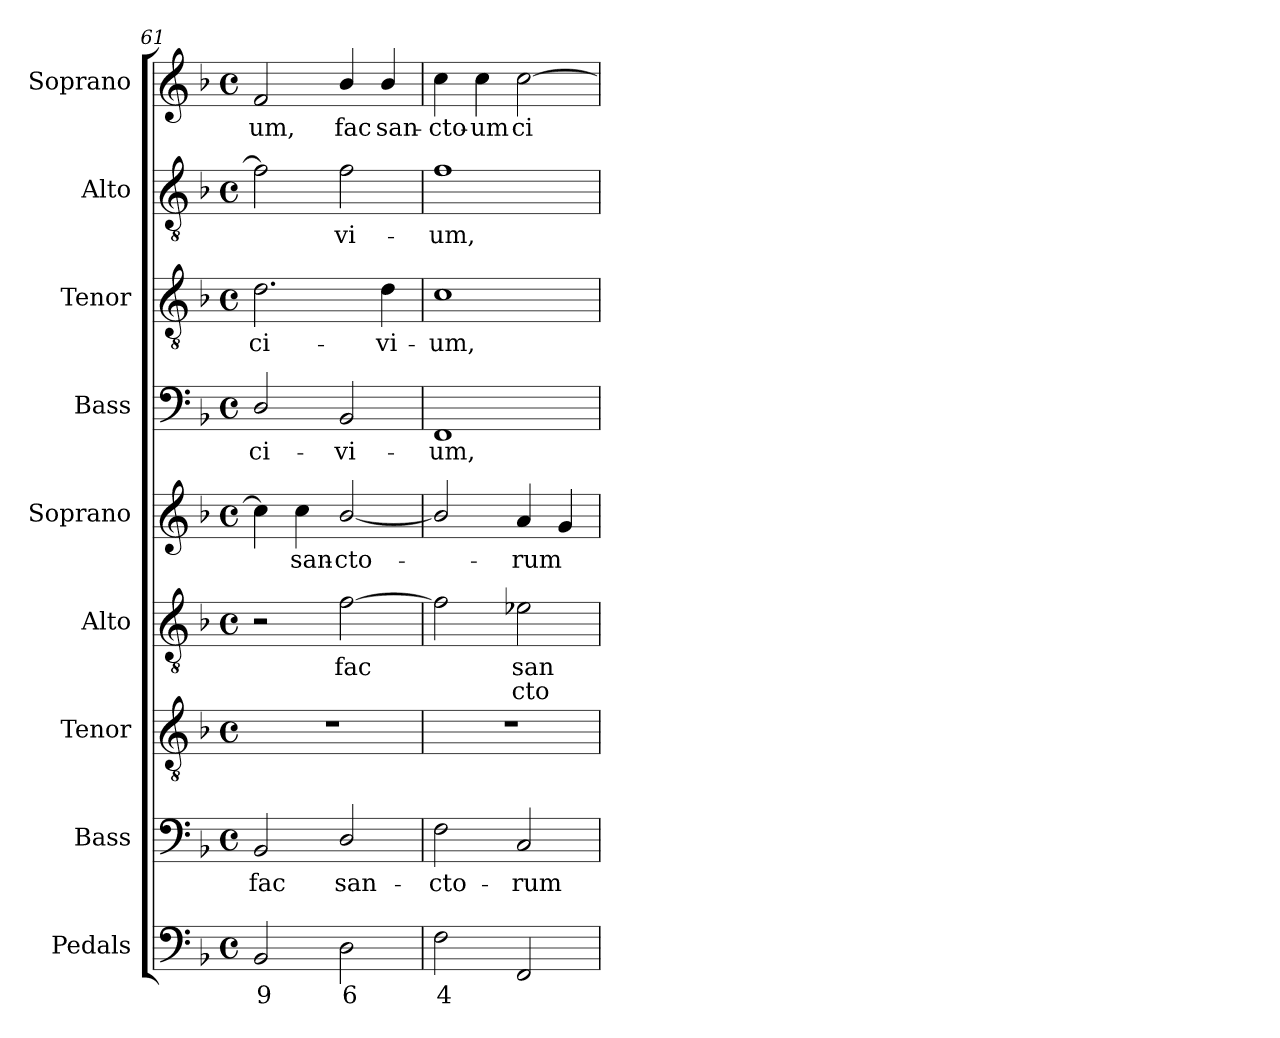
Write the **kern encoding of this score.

**kern	**text	**kern	**text	**kern	**kern	**text	**text	**kern	**text	**kern	**text	**kern	**text	**kern	**text	**kern	**text
*part9	*part9	*part8	*part8	*part7	*part6	*part6	*part6	*part5	*part5	*part4	*part4	*part3	*part3	*part2	*part2	*part1	*part1
*staff9	*staff9	*staff8	*staff8	*staff7	*staff6	*staff6	*staff6	*staff5	*staff5	*staff4	*staff4	*staff3	*staff3	*staff2	*staff2	*staff1	*staff1
*I"Pedals	*	*I"Bass	*	*I"Tenor	*I"Alto	*	*	*I"Soprano	*	*I"Bass	*	*I"Tenor	*	*I"Alto	*	*I"Soprano	*
*I'Ped.	*	*I'B.	*	*I'T.	*I'A.	*	*	*I'S.	*	*I'B.	*	*I'T.	*	*I'A.	*	*I'S.	*
*clefF4	*	*clefF4	*	*clefGv2	*clefGv2	*	*	*clefG2	*	*clefF4	*	*clefGv2	*	*clefGv2	*	*clefG2	*
*	*	*	*	*ITrd7c12	*ITrd7c12	*	*	*	*	*	*	*ITrd7c12	*	*ITrd7c12	*	*	*
*k[b-]	*	*k[b-]	*	*k[b-]	*k[b-]	*	*	*k[b-]	*	*k[b-]	*	*k[b-]	*	*k[b-]	*	*k[b-]	*
*F:	*	*F:	*	*F:	*F:	*	*	*F:	*	*F:	*	*F:	*	*F:	*	*F:	*
*M4/4	*	*M4/4	*	*M4/4	*M4/4	*	*	*M4/4	*	*M4/4	*	*M4/4	*	*M4/4	*	*M4/4	*
*met(c)	*	*met(c)	*	*met(c)	*met(c)	*	*	*met(c)	*	*met(c)	*	*met(c)	*	*met(c)	*	*met(c)	*
=61	=61	=61	=61	=61	=61	=61	=61	=61	=61	=61	=61	=61	=61	=61	=61	=61	=61
!	!LO:LY:b:color=#000000	!	!	!	!	!	!	!	!	!	!	!	!	!	!	!	!
!	!	!	!LO:LY:b:color=#000000	!	!	!	!	!	!	!	!	!	!	!	!	!	!
!	!	!	!	!	!	!	!	!	!	!	!LO:LY:b:color=#000000	!	!	!	!	!	!
!	!	!	!	!	!	!	!	!	!	!	!	!	!LO:LY:b:color=#000000	!	!	!	!
!	!	!	!	!	!	!	!	!	!	!	!	!	!	!	!	!	!LO:LY:b:color=#000000
2BB-i/	9	2BB-i/	fac	1r	2r	.	.	4cci\]	.	2Di/	ci-	2.Di\	ci-	2Fi\]	.	2fi/	-um,
!	!	!	!	!	!	!	!	!	!LO:LY:b:color=#000000	!	!	!	!	!	!	!	!
.	.	.	.	.	.	.	.	4cci\	san-	.	.	.	.	.	.	.	.
!	!LO:LY:b:color=#000000	!	!	!	!	!	!	!	!	!	!	!	!	!	!	!	!
!	!	!	!LO:LY:b:color=#000000	!	!	!	!	!	!	!	!	!	!	!	!	!	!
!	!	!	!	!	!	!LO:LY:b:color=#000000	!	!	!	!	!	!	!	!	!	!	!
!	!	!	!	!	!	!	!	!	!LO:LY:b:color=#000000	!	!	!	!	!	!	!	!
!	!	!	!	!	!	!	!	!	!	!	!LO:LY:b:color=#000000	!	!	!	!	!	!
!	!	!	!	!	!	!	!	!	!	!	!	!	!	!	!LO:LY:b:color=#000000	!	!
!	!	!	!	!	!	!	!	!	!	!	!	!	!	!	!	!	!LO:LY:b:color=#000000
2Di\	6	2Di/	san-	.	[2Fi\	fac	.	[2b-i/	-cto-	2BB-i/	-vi-	.	.	2Fi\	-vi-	4b-i/	fac
!	!	!	!	!	!	!	!	!	!	!	!	!	!LO:LY:b:color=#000000	!	!	!	!
!	!	!	!	!	!	!	!	!	!	!	!	!	!	!	!	!	!LO:LY:b:color=#000000
.	.	.	.	.	.	.	.	.	.	.	.	4Di\	-vi-	.	.	4b-i/	san-
=62	=62	=62	=62	=62	=62	=62	=62	=62	=62	=62	=62	=62	=62	=62	=62	=62	=62
!	!LO:LY:b:color=#000000	!	!	!	!	!	!	!	!	!	!	!	!	!	!	!	!
!	!	!	!LO:LY:b:color=#000000	!	!	!	!	!	!	!	!	!	!	!	!	!	!
!	!	!	!	!	!	!	!	!	!	!	!LO:LY:b:color=#000000	!	!	!	!	!	!
!	!	!	!	!	!	!	!	!	!	!	!	!	!LO:LY:b:color=#000000	!	!	!	!
!	!	!	!	!	!	!	!	!	!	!	!	!	!	!	!LO:LY:b:color=#000000	!	!
!	!	!	!	!	!	!	!	!	!	!	!	!	!	!	!	!	!LO:LY:b:color=#000000
2Fi\	4	2Fi\	-cto-	1r	2Fi\]	.	.	2b-i/]	.	1FFi	-um,	1Ci	-um,	1Fi	-um,	4cci\	-cto-
!	!	!	!	!	!	!	!	!	!	!	!	!	!	!	!	!	!LO:LY:b:color=#000000
.	.	.	.	.	.	.	.	.	.	.	.	.	.	.	.	4cci\	-um
!	!	!	!LO:LY:b:color=#000000	!	!	!	!	!	!	!	!	!	!	!	!	!	!
!	!	!	!	!	!	!LO:LY:b:color=#000000	!LO:LY:b:color=#000000	!	!	!	!	!	!	!	!	!	!
!	!	!	!	!	!	!	!	!	!LO:LY:b:color=#000000	!	!	!	!	!	!	!	!
!	!	!	!	!	!	!	!	!	!	!	!	!	!	!	!	!	!LO:LY:b:color=#000000
2FFi/	.	2Ci/	-rum	.	2E-Xi\	san-	-cto-	4ai/	-rum	.	.	.	.	.	.	[2cci\	ci-
.	.	.	.	.	.	.	.	4gi/	.	.	.	.	.	.	.	.	.
=	=	=	=	=	=	=	=	=	=	=	=	=	=	=	=	=	=
*-	*-	*-	*-	*-	*-	*-	*-	*-	*-	*-	*-	*-	*-	*-	*-	*-	*-
